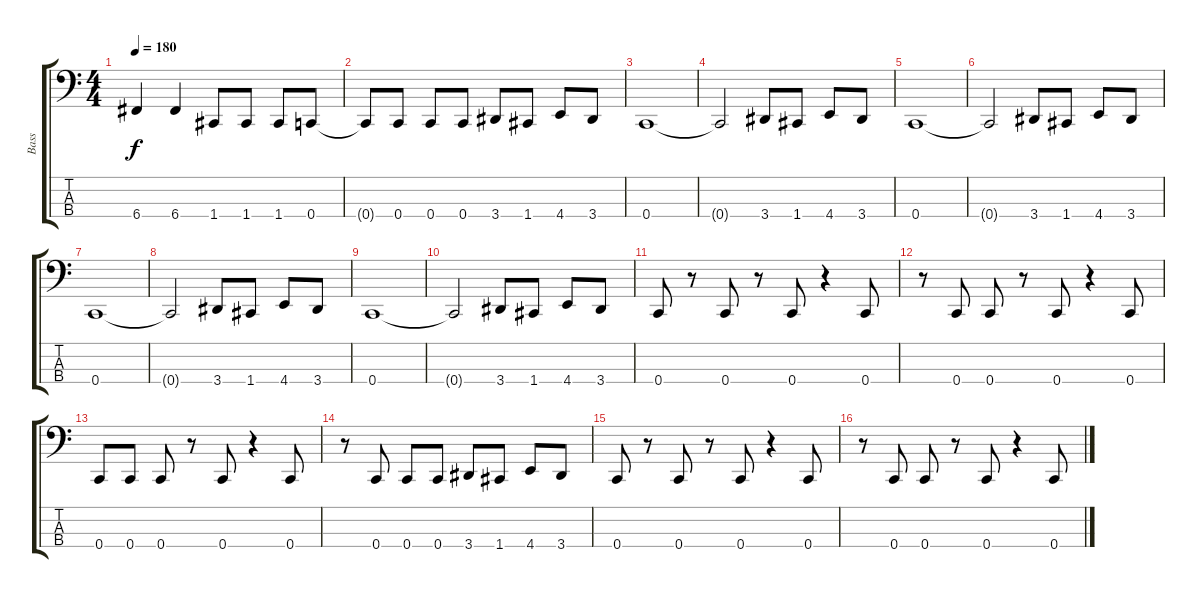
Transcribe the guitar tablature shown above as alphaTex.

\track ("Bass" "Bass") {instrument electricbasspick}
\staff {score tabs}
\tuning (F2 C2 G1 C1) {hide}
\ts (4 4)
\tempo 180
\clef f4
\ks c
6.4.4{dy f} 6.4.4 1.4.8 1.4.8 1.4.8 0.4.8 |
0.4{t}.8 0.4.8 0.4.8 0.4.8 3.4.8 1.4.8 4.4.8 3.4.8 |
0.4.1 |
0.4{t}.2 3.4.8 1.4.8 4.4.8 3.4.8 |
0.4.1 |
0.4{t}.2 3.4.8 1.4.8 4.4.8 3.4.8 |
0.4.1 |
0.4{t}.2 3.4.8 1.4.8 4.4.8 3.4.8 |
0.4.1 |
0.4{t}.2 3.4.8 1.4.8 4.4.8 3.4.8 |
0.4.8 r.8 0.4.8 r.8 0.4.8 r.4 0.4.8 |
r.8 0.4.8 0.4.8 r.8 0.4.8 r.4 0.4.8 |
0.4.8 0.4.8 0.4.8 r.8 0.4.8 r.4 0.4.8 |
r.8 0.4.8 0.4.8 0.4.8 3.4.8 1.4.8 4.4.8 3.4.8 |
0.4.8 r.8 0.4.8 r.8 0.4.8 r.4 0.4.8 |
r.8 0.4.8 0.4.8 r.8 0.4.8 r.4 0.4.8
